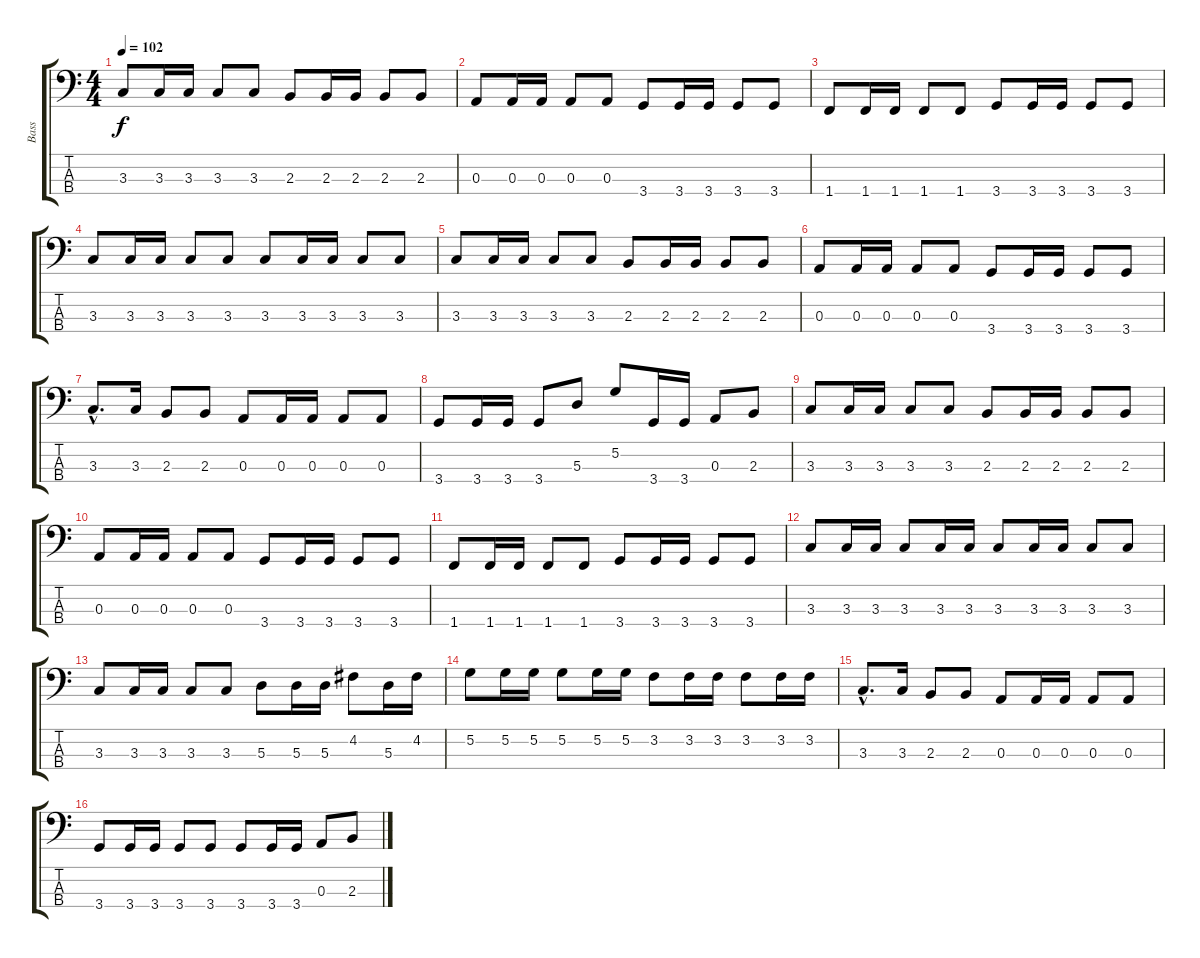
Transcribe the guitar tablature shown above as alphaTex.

\track ("Bass" "Bass") {instrument electricbassfinger}
\staff {score tabs}
\tuning (G2 D2 A1 E1) {hide}
\ts (4 4)
\tempo 102
\clef f4
\ks c
3.3.8{dy f} 3.3.16 3.3.16 3.3.8 3.3.8 2.3.8 2.3.16 2.3.16 2.3.8 2.3.8 |
0.3.8 0.3.16 0.3.16 0.3.8 0.3.8 3.4.8 3.4.16 3.4.16 3.4.8 3.4.8 |
1.4.8 1.4.16 1.4.16 1.4.8 1.4.8 3.4.8 3.4.16 3.4.16 3.4.8 3.4.8 |
3.3.8 3.3.16 3.3.16 3.3.8 3.3.8 3.3.8 3.3.16 3.3.16 3.3.8 3.3.8 |
3.3.8 3.3.16 3.3.16 3.3.8 3.3.8 2.3.8 2.3.16 2.3.16 2.3.8 2.3.8 |
0.3.8 0.3.16 0.3.16 0.3.8 0.3.8 3.4.8 3.4.16 3.4.16 3.4.8 3.4.8 |
3.3{hac}.8{d} 3.3.16 2.3.8 2.3.8 0.3.8 0.3.16 0.3.16 0.3.8 0.3.8 |
3.4.8 3.4.16 3.4.16 3.4.8 5.3.8 5.2.8 3.4.16 3.4.16 0.3.8 2.3.8 |
3.3.8 3.3.16 3.3.16 3.3.8 3.3.8 2.3.8 2.3.16 2.3.16 2.3.8 2.3.8 |
0.3.8 0.3.16 0.3.16 0.3.8 0.3.8 3.4.8 3.4.16 3.4.16 3.4.8 3.4.8 |
1.4.8 1.4.16 1.4.16 1.4.8 1.4.8 3.4.8 3.4.16 3.4.16 3.4.8 3.4.8 |
3.3.8 3.3.16 3.3.16 3.3.8 3.3.16 3.3.16 3.3.8 3.3.16 3.3.16 3.3.8 3.3.8 |
3.3.8 3.3.16 3.3.16 3.3.8 3.3.8 5.3.8 5.3.16 5.3.16 4.2.8 5.3.16 4.2.16 |
5.2.8 5.2.16 5.2.16 5.2.8 5.2.16 5.2.16 3.2.8 3.2.16 3.2.16 3.2.8 3.2.16 3.2.16 |
3.3{hac}.8{d} 3.3.16 2.3.8 2.3.8 0.3.8 0.3.16 0.3.16 0.3.8 0.3.8 |
3.4.8 3.4.16 3.4.16 3.4.8 3.4.8 3.4.8 3.4.16 3.4.16 0.3.8 2.3.8
